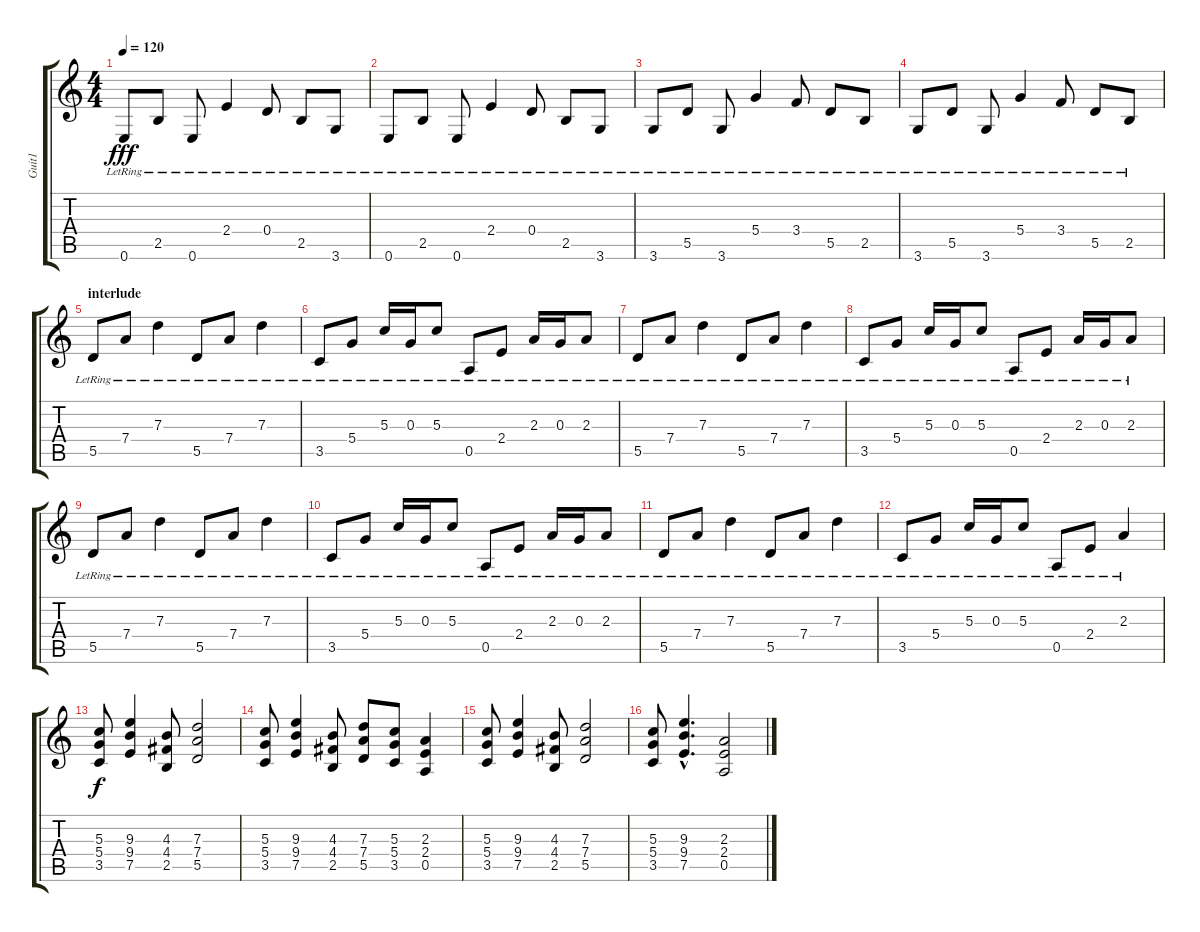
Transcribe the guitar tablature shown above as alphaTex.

\track ("Guit1" "Guit1") {instrument electricguitarclean}
\staff {score tabs}
\tuning (E4 B3 G3 D3 A2 E2) {hide}
\ts (4 4)
\tempo 120
\clef g2
\ks c
0.6{lr}.8{dy fff} 2.5{lr}.8 0.6{lr}.8 2.4{lr}.4 0.4{lr}.8 2.5{lr}.8 3.6{lr}.8 |
0.6{lr}.8 2.5{lr}.8 0.6{lr}.8 2.4{lr}.4 0.4{lr}.8 2.5{lr}.8 3.6{lr}.8 |
3.6{lr}.8 5.5{lr}.8 3.6{lr}.8 5.4{lr}.4 3.4{lr}.8 5.5{lr}.8 2.5{lr}.8 |
3.6{lr}.8 5.5{lr}.8 3.6{lr}.8 5.4{lr}.4 3.4{lr}.8 5.5{lr}.8 2.5{lr}.8 |
\section ("" "interlude")
5.5{lr}.8 7.4{lr}.8 7.3{lr}.4 5.5{lr}.8 7.4{lr}.8 7.3{lr}.4 |
3.5{lr}.8 5.4{lr}.8 5.3{lr}.16 0.3{lr}.16 5.3{lr}.8 0.5{lr}.8 2.4{lr}.8 2.3{lr}.16 0.3{lr}.16 2.3{lr}.8 |
5.5{lr}.8 7.4{lr}.8 7.3{lr}.4 5.5{lr}.8 7.4{lr}.8 7.3{lr}.4 |
3.5{lr}.8 5.4{lr}.8 5.3{lr}.16 0.3{lr}.16 5.3{lr}.8 0.5{lr}.8 2.4{lr}.8 2.3{lr}.16 0.3{lr}.16 2.3{lr}.8 |
5.5{lr}.8 7.4{lr}.8 7.3{lr}.4 5.5{lr}.8 7.4{lr}.8 7.3{lr}.4 |
3.5{lr}.8 5.4{lr}.8 5.3{lr}.16 0.3{lr}.16 5.3{lr}.8 0.5{lr}.8 2.4{lr}.8 2.3{lr}.16 0.3{lr}.16 2.3{lr}.8 |
5.5{lr}.8 7.4{lr}.8 7.3{lr}.4 5.5{lr}.8 7.4{lr}.8 7.3{lr}.4 |
3.5{lr}.8 5.4{lr}.8 5.3{lr}.16 0.3{lr}.16 5.3{lr}.8 0.5{lr}.8 2.4{lr}.8 2.3{lr}.4 |
(5.3 5.4 3.5).8{dy f instrument overdrivenguitar} (9.3 9.4 7.5).4 (4.3 4.4 2.5).8 (7.3 7.4 5.5).2 |
(5.3 5.4 3.5).8 (9.3 9.4 7.5).4 (4.3 4.4 2.5).8 (7.3 7.4 5.5).8 (5.3 5.4 3.5).8 (2.3 2.4 0.5).4 |
(5.3 5.4 3.5).8 (9.3 9.4 7.5).4 (4.3 4.4 2.5).8 (7.3 7.4 5.5).2 |
(5.3 5.4 3.5).8 (9.3{hac} 9.4{hac} 7.5{hac}).4{d} (2.3 2.4 0.5).2
